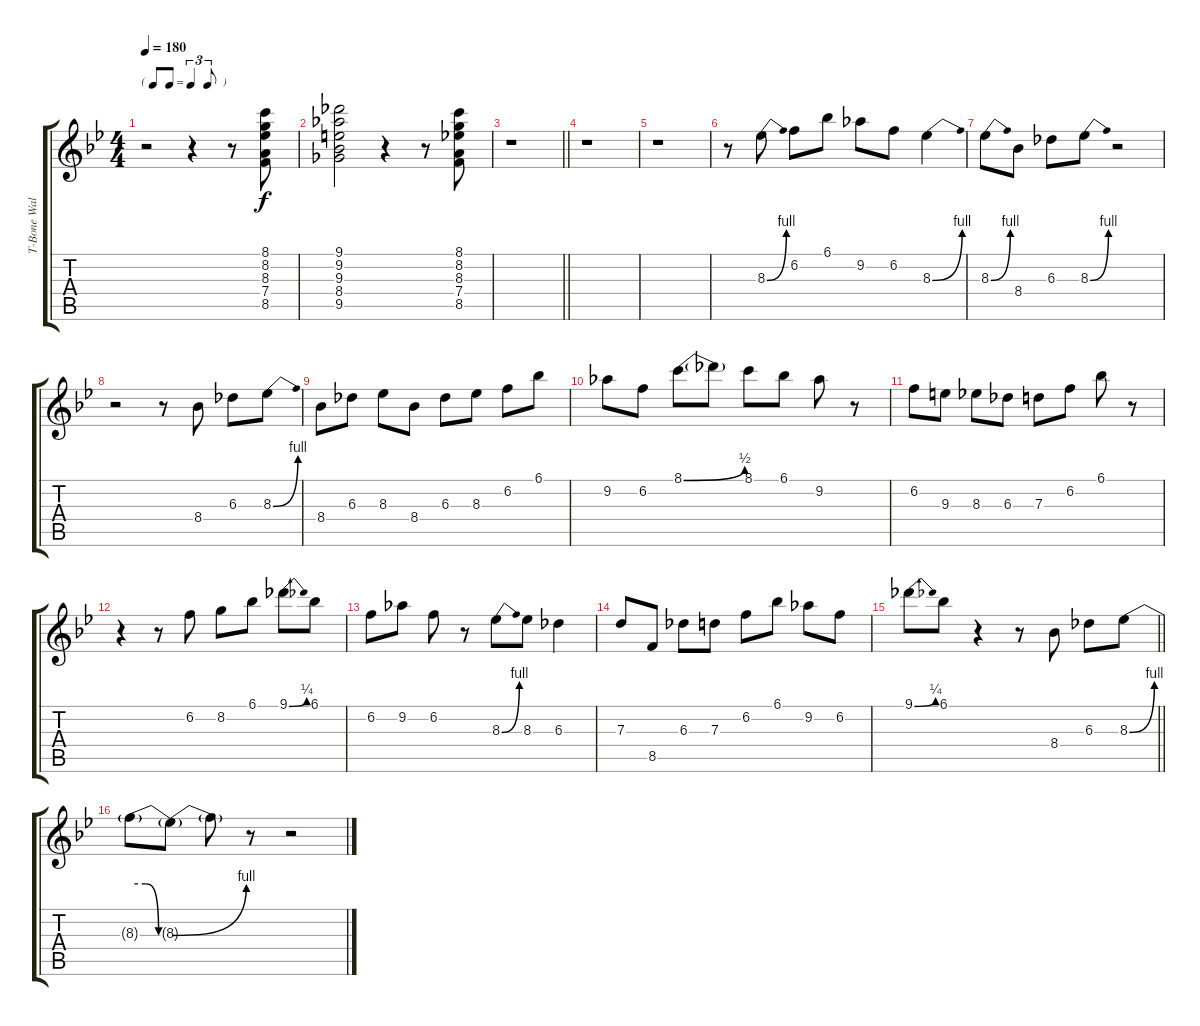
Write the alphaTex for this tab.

\track ("T-Bone Walker - Electric Guitar" "T-Bone Wal") {instrument electricguitarclean}
\staff {score tabs}
\tuning (E4 B3 G3 D3 A2 E2) {hide}
\ts (4 4)
\tf triplet8th
\tempo 180
\clef g2
\ks bb
r.2{dy f instrument electricguitarclean} r.4 r.8 (8.1 8.2 8.3 7.4 8.5).8 |
(9.1 9.2 9.3 8.4 9.5).2 r.4 r.8 (8.1 8.2 8.3 7.4 8.5).8 |
\barLineRight lightlight
r.1 |
\section ("" " ")
r.1 |
r.1 |
r.8 8.3{be (bend 0 0 60 4)}.8 6.2.8 6.1.8 9.2.8 6.2.8 8.3{be (bend 0 0 60 4)}.4 |
8.3{be (bend 0 0 60 4)}.8 8.4.8 6.3.8 8.3{be (bend 0 0 60 4)}.8 r.2 |
r.2 r.8 8.4.8 6.3.8 8.3{be (bend 0 0 60 4)}.8 |
8.4.8 6.3.8 8.3.8 8.4.8 6.3.8 8.3.8 6.2.8 6.1.8 |
9.2.8 6.2.8 8.1{be (bend 0 0 60 2)}.8 8.1{t}.8 8.1.8 6.1.8 9.2.8 r.8 |
6.2.8 9.3.8 8.3.8 6.3.8 7.3.8 6.2.8 6.1.8 r.8 |
r.4 r.8 6.2.8 8.2.8 6.1.8 9.1{be (bend 0 0 60 1)}.8 6.1.8 |
6.2.8 9.2.8 6.2.8 r.8 8.3{be (bend 0 0 60 4)}.8 8.3.8 6.3.4 |
7.3.8 8.5.8 6.3.8 7.3.8 6.2.8 6.1.8 9.2.8 6.2.8 |
\barLineRight lightlight
9.1{be (bend 0 0 60 1)}.8 6.1.8 r.4 r.8 8.4.8 6.3.8 8.3{be (bend 0 0 60 4)}.8 |
\section ("" " ")
8.3{be (custom 0 4 20 4 40 0 60 0) t}.8 8.3{be (bend 0 0 60 4) t}.8 8.3{t}.8 r.8 r.2
